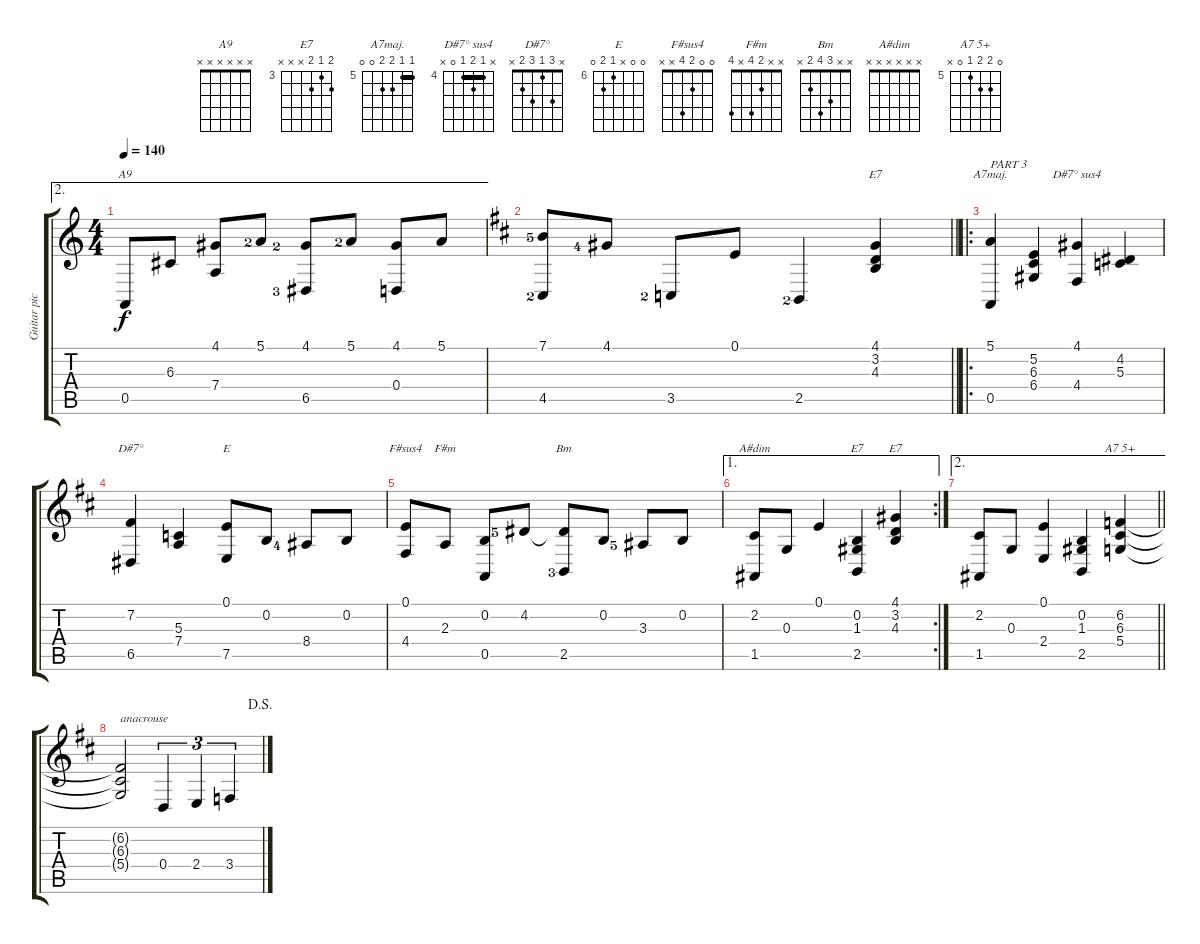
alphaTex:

\track ("Guitar picking" "Guitar pic") {instrument acousticgrandpiano}
\staff {score tabs}
\tuning (E4 B3 G3 D3 A2 D2) {hide}
\chord ("A9" x x x x x x)
\chord ("E7" x x x x x x)
\chord ("A7maj." 5 5 6 6 0 0) {firstfret 5 barre 5}
\chord ("D#7° sus4" x 4 5 4 0 x) {firstfret 4 barre 4}
\chord ("D#7°" x 3 1 3 2 x)
\chord ("E" 0 0 x 6 7 0) {firstfret 6}
\chord ("F#sus4" 0 0 2 4 x x)
\chord ("F#m" x x 2 4 x 4)
\chord ("Bm" x x 3 4 2 x)
\chord ("A#dim" x x x x x x)
\chord ("E7" x 0 1 0 2 x)
\chord ("E7" 4 3 4 x x x) {firstfret 3}
\chord ("A7 5+" 0 6 6 5 0 x) {firstfret 5}
\ae 2
\ts (4 4)
\tempo 140
\clef g2
\ks c
0.5.8{ch "A9" dy f} 6.3.8 (4.1 7.4).8 5.1{lf 2}.8 (4.1{lf 2} 6.5{lf 3}).8 5.1{lf 2}.8 (4.1 0.4).8 5.1.8 |
\barLineRight lightlight
\ks d
(7.1{lf 5} 4.5{lf 2}).8 4.1{lf 4}.8 3.5{lf 2}.8 0.1.8 2.5{lf 2}.4 (4.1 3.2 4.3).4{ch "E7"} |
\ro
(5.1 0.5).4{ch "A7maj." txt "PART 3"} (5.2 6.3 6.4).4 (4.1 4.4).4{ch "D#7° sus4"} (4.2 5.3).4 |
(7.2 6.5).4{ch "D#7°"} (5.3 7.4).4 (0.1 7.5).8{ch "E"} 0.2.8 8.4{lf 4}.8 0.2.8 |
(0.1 4.4).8{ch "F#sus4"} 2.3.8{ch "F#m"} (0.2 0.5).8 4.2{lf 5}.8 (4.2{t} 2.5{lf 3}).8{ch "Bm"} 0.2.8 3.3{lf 5}.8 0.2.8 |
\ae 1
\rc 2
(2.2 1.5).8{ch "A#dim"} 0.3.8 0.1.4 (0.2 1.3 2.5).4{ch "E7"} (4.1 3.2 4.3).4{ch "E7"} |
\ae 2
\barLineRight lightlight
(2.2 1.5).8 0.3.8 (0.1 2.4).4 (0.2 1.3 2.5).4 (6.2 6.3 5.4).4{ch "A7 5+"} |
\jump dalsegno
(6.2{t} 6.3{t} 5.4{t}).2{txt "anacrouse"} 0.4.4{tu (3 2)} 2.4.4{tu (3 2)} 3.4.4{tu (3 2)}
